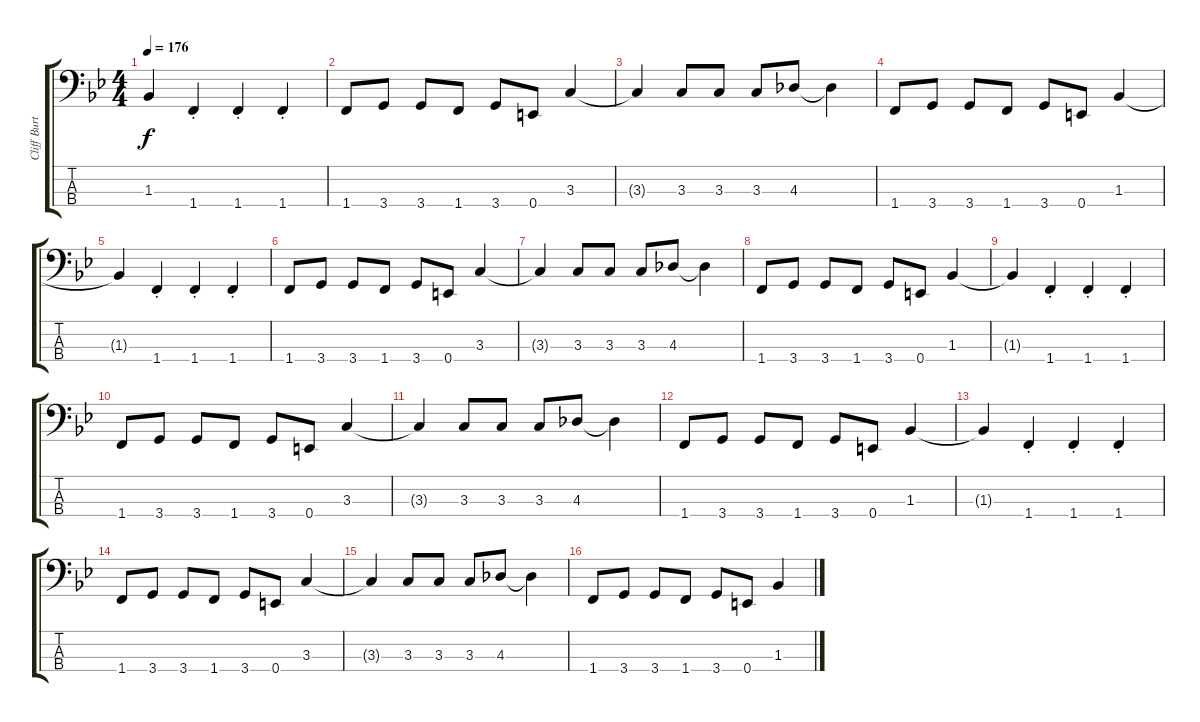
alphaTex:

\track ("Cliff Burton" "Cliff Burt") {instrument electricbassfinger}
\staff {score tabs}
\tuning (G2 D2 A1 E1) {hide}
\ts (4 4)
\tempo 176
\clef f4
\ks bb
1.3{t}.4{dy f} 1.4{st}.4 1.4{st}.4 1.4{st}.4 |
1.4.8 3.4.8 3.4.8 1.4.8 3.4.8 0.4.8 3.3.4 |
3.3{t}.4 3.3.8 3.3.8 3.3.8 4.3.8 4.3{t}.4 |
1.4.8 3.4.8 3.4.8 1.4.8 3.4.8 0.4.8 1.3.4 |
1.3{t}.4 1.4{st}.4 1.4{st}.4 1.4{st}.4 |
1.4.8 3.4.8 3.4.8 1.4.8 3.4.8 0.4.8 3.3.4 |
3.3{t}.4 3.3.8 3.3.8 3.3.8 4.3.8 4.3{t}.4 |
1.4.8 3.4.8 3.4.8 1.4.8 3.4.8 0.4.8 1.3.4 |
1.3{t}.4 1.4{st}.4 1.4{st}.4 1.4{st}.4 |
1.4.8 3.4.8 3.4.8 1.4.8 3.4.8 0.4.8 3.3.4 |
3.3{t}.4 3.3.8 3.3.8 3.3.8 4.3.8 4.3{t}.4 |
1.4.8 3.4.8 3.4.8 1.4.8 3.4.8 0.4.8 1.3.4 |
1.3{t}.4 1.4{st}.4 1.4{st}.4 1.4{st}.4 |
1.4.8 3.4.8 3.4.8 1.4.8 3.4.8 0.4.8 3.3.4 |
3.3{t}.4 3.3.8 3.3.8 3.3.8 4.3.8 4.3{t}.4 |
1.4.8 3.4.8 3.4.8 1.4.8 3.4.8 0.4.8 1.3.4
